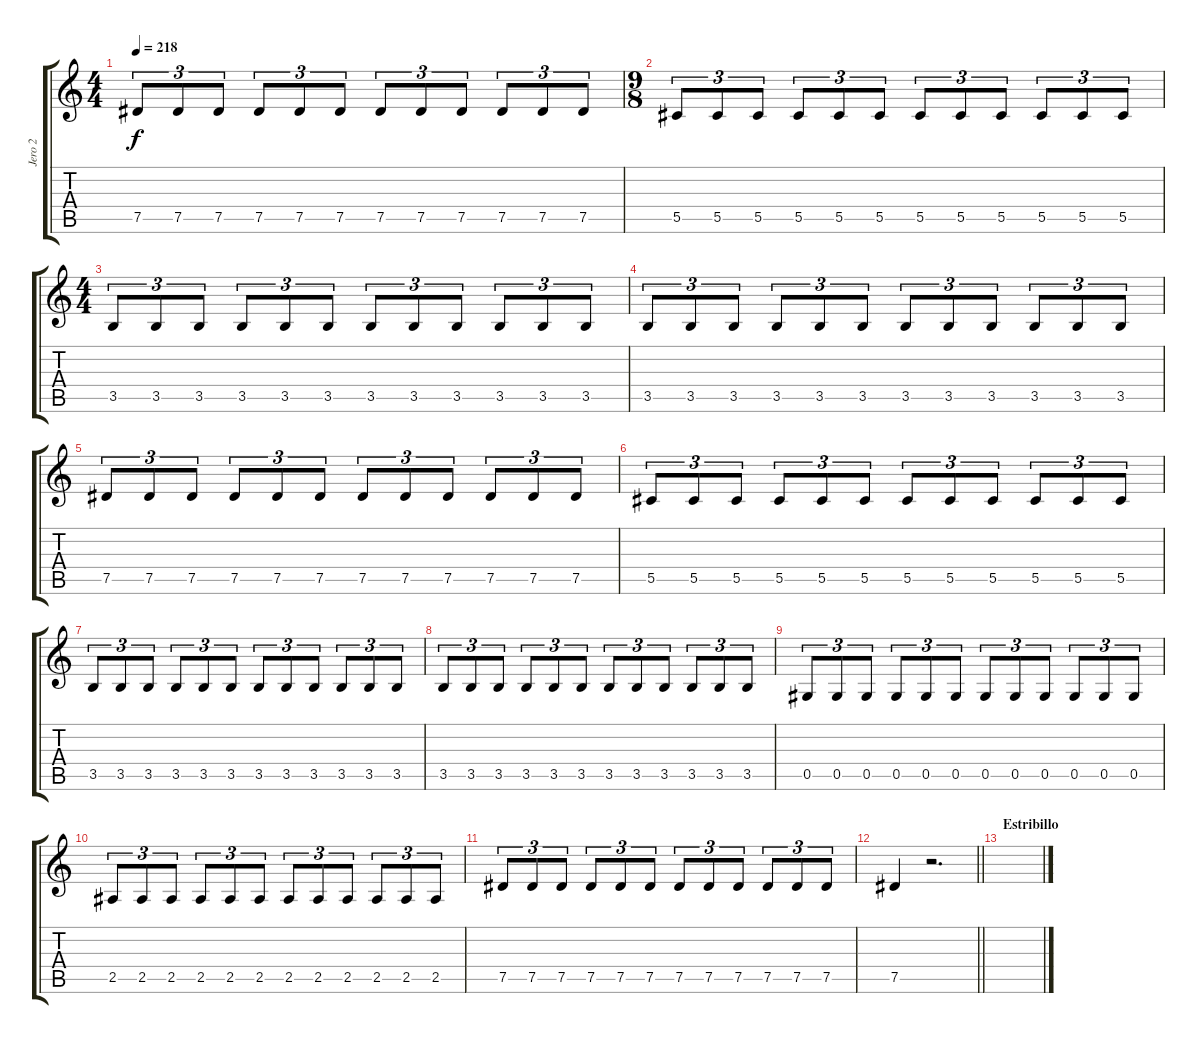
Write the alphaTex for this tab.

\track ("Jero 2" "Jero 2") {instrument distortionguitar}
\staff {score tabs}
\tuning (Eb4 Bb3 Gb3 Db3 Ab2 Eb2) {hide}
\ts (4 4)
\tempo 218
\clef g2
\ks c
7.5.8{tu (3 2) dy f} 7.5.8{tu (3 2)} 7.5.8{tu (3 2)} 7.5.8{tu (3 2)} 7.5.8{tu (3 2)} 7.5.8{tu (3 2)} 7.5.8{tu (3 2)} 7.5.8{tu (3 2)} 7.5.8{tu (3 2)} 7.5.8{tu (3 2)} 7.5.8{tu (3 2)} 7.5.8{tu (3 2)} |
\ts (9 8)
5.5.8{tu (3 2)} 5.5.8{tu (3 2)} 5.5.8{tu (3 2)} 5.5.8{tu (3 2)} 5.5.8{tu (3 2)} 5.5.8{tu (3 2)} 5.5.8{tu (3 2)} 5.5.8{tu (3 2)} 5.5.8{tu (3 2)} 5.5.8{tu (3 2)} 5.5.8{tu (3 2)} 5.5.8{tu (3 2)} |
\ts (4 4)
3.5.8{tu (3 2)} 3.5.8{tu (3 2)} 3.5.8{tu (3 2)} 3.5.8{tu (3 2)} 3.5.8{tu (3 2)} 3.5.8{tu (3 2)} 3.5.8{tu (3 2)} 3.5.8{tu (3 2)} 3.5.8{tu (3 2)} 3.5.8{tu (3 2)} 3.5.8{tu (3 2)} 3.5.8{tu (3 2)} |
3.5.8{tu (3 2)} 3.5.8{tu (3 2)} 3.5.8{tu (3 2)} 3.5.8{tu (3 2)} 3.5.8{tu (3 2)} 3.5.8{tu (3 2)} 3.5.8{tu (3 2)} 3.5.8{tu (3 2)} 3.5.8{tu (3 2)} 3.5.8{tu (3 2)} 3.5.8{tu (3 2)} 3.5.8{tu (3 2)} |
7.5.8{tu (3 2)} 7.5.8{tu (3 2)} 7.5.8{tu (3 2)} 7.5.8{tu (3 2)} 7.5.8{tu (3 2)} 7.5.8{tu (3 2)} 7.5.8{tu (3 2)} 7.5.8{tu (3 2)} 7.5.8{tu (3 2)} 7.5.8{tu (3 2)} 7.5.8{tu (3 2)} 7.5.8{tu (3 2)} |
5.5.8{tu (3 2)} 5.5.8{tu (3 2)} 5.5.8{tu (3 2)} 5.5.8{tu (3 2)} 5.5.8{tu (3 2)} 5.5.8{tu (3 2)} 5.5.8{tu (3 2)} 5.5.8{tu (3 2)} 5.5.8{tu (3 2)} 5.5.8{tu (3 2)} 5.5.8{tu (3 2)} 5.5.8{tu (3 2)} |
3.5.8{tu (3 2)} 3.5.8{tu (3 2)} 3.5.8{tu (3 2)} 3.5.8{tu (3 2)} 3.5.8{tu (3 2)} 3.5.8{tu (3 2)} 3.5.8{tu (3 2)} 3.5.8{tu (3 2)} 3.5.8{tu (3 2)} 3.5.8{tu (3 2)} 3.5.8{tu (3 2)} 3.5.8{tu (3 2)} |
3.5.8{tu (3 2)} 3.5.8{tu (3 2)} 3.5.8{tu (3 2)} 3.5.8{tu (3 2)} 3.5.8{tu (3 2)} 3.5.8{tu (3 2)} 3.5.8{tu (3 2)} 3.5.8{tu (3 2)} 3.5.8{tu (3 2)} 3.5.8{tu (3 2)} 3.5.8{tu (3 2)} 3.5.8{tu (3 2)} |
0.5.8{tu (3 2)} 0.5.8{tu (3 2)} 0.5.8{tu (3 2)} 0.5.8{tu (3 2)} 0.5.8{tu (3 2)} 0.5.8{tu (3 2)} 0.5.8{tu (3 2)} 0.5.8{tu (3 2)} 0.5.8{tu (3 2)} 0.5.8{tu (3 2)} 0.5.8{tu (3 2)} 0.5.8{tu (3 2)} |
2.5.8{tu (3 2)} 2.5.8{tu (3 2)} 2.5.8{tu (3 2)} 2.5.8{tu (3 2)} 2.5.8{tu (3 2)} 2.5.8{tu (3 2)} 2.5.8{tu (3 2)} 2.5.8{tu (3 2)} 2.5.8{tu (3 2)} 2.5.8{tu (3 2)} 2.5.8{tu (3 2)} 2.5.8{tu (3 2)} |
7.5.8{tu (3 2)} 7.5.8{tu (3 2)} 7.5.8{tu (3 2)} 7.5.8{tu (3 2)} 7.5.8{tu (3 2)} 7.5.8{tu (3 2)} 7.5.8{tu (3 2)} 7.5.8{tu (3 2)} 7.5.8{tu (3 2)} 7.5.8{tu (3 2)} 7.5.8{tu (3 2)} 7.5.8{tu (3 2)} |
\barLineRight lightlight
7.5.4 r.2{d} |
\section ("" "Estribillo")
